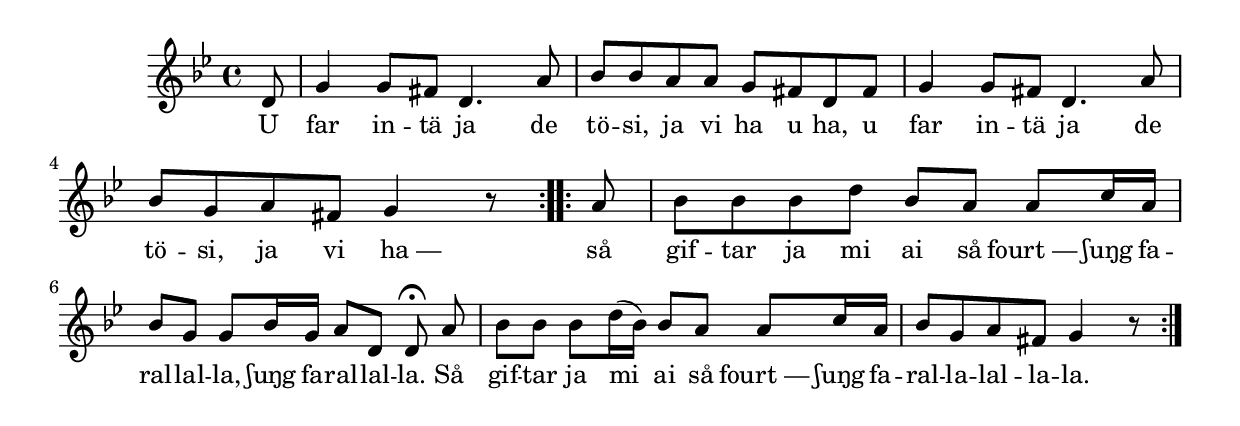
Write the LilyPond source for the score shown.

{
\time 4/4
\key g \minor

\repeat volta 2 {
 \partial 8
 d'8  | 
 g'4 g'8 fis' d'4. a'8  | 
 bes' bes' a' a' g' fis' d' fis'  | 
 g'4 g'8 fis' d'4. a'8  | 
 bes' g' a' fis' g'4 r8
 } %( endrepeat )% 
\repeat volta 2 { 
 a'  | 
 bes' bes' bes' d'' bes' a' a' c''16 a'  | 
 bes'8 g' g' bes'16 g' a'8 d' d'-\fermata\noBeam a'  | 
 bes' bes' bes' d''16-( bes'-) bes'8 a' a' c''16 a'  | 
 bes'8 g' a' fis' g'4 r8
 } %( endrepeat )% 
 }
 \addlyrics {
     U far in -- tä ja de tö -- si, ja vi ha u ha, u
     far in -- tä ja de tö -- si, ja vi \once \override LyricText.self-alignment-X = #-0.8 "ha —" så
     gif -- tar ja mi ai så "fourt —" ʃuŋg fa -- ral -- lal -- la, ʃuŋg fa -- ral -- lal -- la. Så
     gif -- tar ja mi ai så "fourt —" ʃuŋg fa -- ral -- la -- lal -- la -- la.
}
